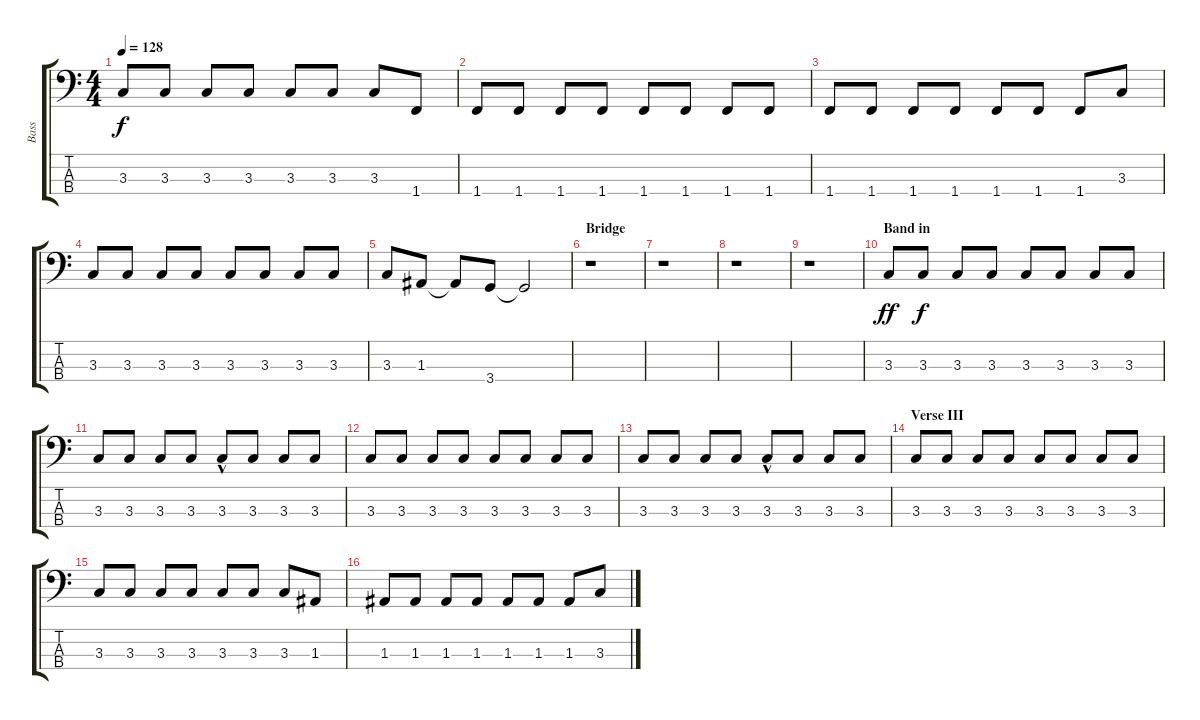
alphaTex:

\track ("Bass" "Bass") {instrument electricbassfinger}
\staff {score tabs}
\tuning (G2 D2 A1 E1) {hide}
\ts (4 4)
\tempo 128
\clef f4
\ks c
3.3.8{dy f} 3.3.8 3.3.8 3.3.8 3.3.8 3.3.8 3.3.8 1.4.8 |
1.4.8 1.4.8 1.4.8 1.4.8 1.4.8 1.4.8 1.4.8 1.4.8 |
1.4.8 1.4.8 1.4.8 1.4.8 1.4.8 1.4.8 1.4.8 3.3.8 |
3.3.8 3.3.8 3.3.8 3.3.8 3.3.8 3.3.8 3.3.8 3.3.8 |
3.3.8 1.3.8 1.3{t}.8 3.4.8 3.4{t}.2 |
\section ("" "Bridge")
r.1 |
r.1 |
r.1 |
r.1 |
\section ("" "Band in")
3.3.8{dy ff} 3.3.8{dy f} 3.3.8 3.3.8 3.3.8 3.3.8 3.3.8 3.3.8 |
3.3.8 3.3.8 3.3.8 3.3.8 3.3{hac}.8 3.3.8 3.3.8 3.3.8 |
3.3.8 3.3.8 3.3.8 3.3.8 3.3.8 3.3.8 3.3.8 3.3.8 |
3.3.8 3.3.8 3.3.8 3.3.8 3.3{hac}.8 3.3.8 3.3.8 3.3.8 |
\section ("" "Verse III")
3.3.8 3.3.8 3.3.8 3.3.8 3.3.8 3.3.8 3.3.8 3.3.8 |
3.3.8 3.3.8 3.3.8 3.3.8 3.3.8 3.3.8 3.3.8 1.3.8 |
1.3.8 1.3.8 1.3.8 1.3.8 1.3.8 1.3.8 1.3.8 3.3.8
